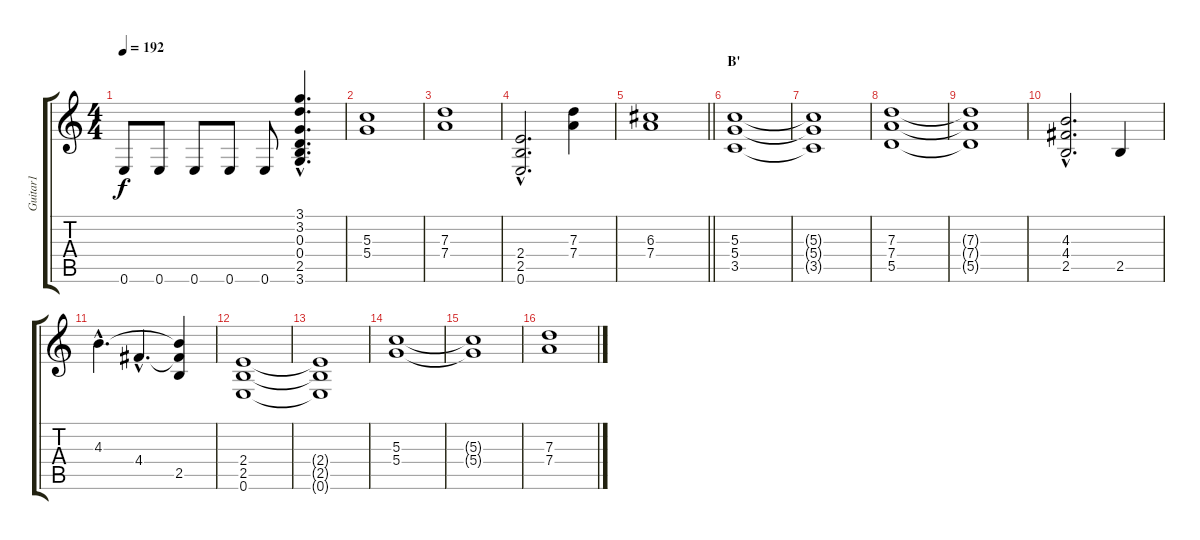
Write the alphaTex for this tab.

\track ("Guitar1" "Guitar1") {instrument distortionguitar}
\staff {score tabs}
\tuning (E4 B3 G3 D3 A2 E2) {hide}
\ts (4 4)
\tempo 192
\clef g2
\ks c
0.6{t}.8{dy f} 0.6.8 0.6.8 0.6.8 0.6.8 (3.1{hac} 3.2{hac} 0.3{hac} 0.4{hac} 2.5{hac} 3.6{hac}).4{d} |
(5.3 5.4).1 |
(7.3 7.4).1 |
(2.4{hac} 2.5{hac} 0.6{hac}).2{d} (7.3 7.4).4 |
\barLineRight lightlight
(6.3 7.4).1 |
\section ("" "B'")
(5.3 5.4 3.5).1 |
(5.3{t} 5.4{t} 3.5{t}).1 |
(7.3 7.4 5.5).1 |
(7.3{t} 7.4{t} 5.5{t}).1 |
(4.3{hac} 4.4{hac} 2.5{hac}).2{d} 2.5.4 |
4.3{hac}.4{d} 4.4{hac}.4{d} (4.3{t} 4.4{t} 2.5).4 |
(2.4 2.5 0.6).1 |
(2.4{t} 2.5{t} 0.6{t}).1 |
(5.3 5.4).1 |
(5.3{t} 5.4{t}).1 |
(7.3 7.4).1
